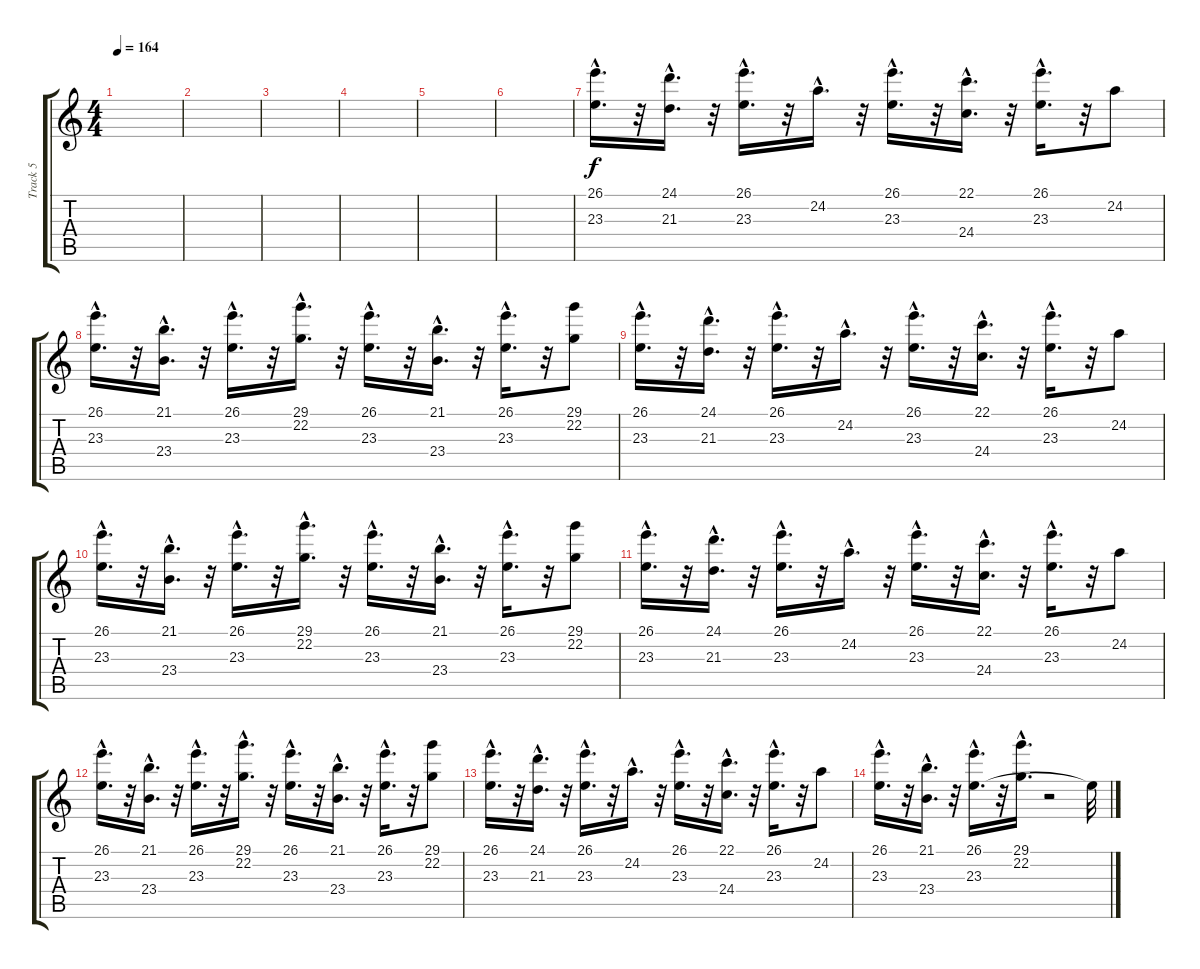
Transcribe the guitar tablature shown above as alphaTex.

\track ("Track 5" "Track 5") {instrument stringensemble1}
\staff {score tabs}
\tuning (D4 A3 F3 C3 G2 D2) {hide}
\ts (4 4)
\tempo 164
\clef g2
\ks c
|
|
|
|
|
|
(26.1{hac} 23.3{hac}).16{d} r.32 (24.1{hac} 21.3{hac}).16{d} r.32 (26.1{hac} 23.3{hac}).16{d} r.32 24.2{hac}.16{d} r.32 (26.1{hac} 23.3{hac}).16{d} r.32 (22.1{hac} 24.4{hac}).16{d} r.32 (26.1{hac} 23.3{hac}).16{d} r.32 24.2.8 |
(26.1{hac} 23.3{hac}).16{d} r.32 (21.1{hac} 23.4{hac}).16{d} r.32 (26.1{hac} 23.3{hac}).16{d} r.32 (29.1{hac} 22.2{hac}).16{d} r.32 (26.1{hac} 23.3{hac}).16{d} r.32 (21.1{hac} 23.4{hac}).16{d} r.32 (26.1{hac} 23.3{hac}).16{d} r.32 (29.1 22.2).8 |
(26.1{hac} 23.3{hac}).16{d} r.32 (24.1{hac} 21.3{hac}).16{d} r.32 (26.1{hac} 23.3{hac}).16{d} r.32 24.2{hac}.16{d} r.32 (26.1{hac} 23.3{hac}).16{d} r.32 (22.1{hac} 24.4{hac}).16{d} r.32 (26.1{hac} 23.3{hac}).16{d} r.32 24.2.8 |
(26.1{hac} 23.3{hac}).16{d} r.32 (21.1{hac} 23.4{hac}).16{d} r.32 (26.1{hac} 23.3{hac}).16{d} r.32 (29.1{hac} 22.2{hac}).16{d} r.32 (26.1{hac} 23.3{hac}).16{d} r.32 (21.1{hac} 23.4{hac}).16{d} r.32 (26.1{hac} 23.3{hac}).16{d} r.32 (29.1 22.2).8 |
(26.1{hac} 23.3{hac}).16{d} r.32 (24.1{hac} 21.3{hac}).16{d} r.32 (26.1{hac} 23.3{hac}).16{d} r.32 24.2{hac}.16{d} r.32 (26.1{hac} 23.3{hac}).16{d} r.32 (22.1{hac} 24.4{hac}).16{d} r.32 (26.1{hac} 23.3{hac}).16{d} r.32 24.2.8 |
(26.1{hac} 23.3{hac}).16{d} r.32 (21.1{hac} 23.4{hac}).16{d} r.32 (26.1{hac} 23.3{hac}).16{d} r.32 (29.1{hac} 22.2{hac}).16{d} r.32 (26.1{hac} 23.3{hac}).16{d} r.32 (21.1{hac} 23.4{hac}).16{d} r.32 (26.1{hac} 23.3{hac}).16{d} r.32 (29.1 22.2).8 |
(26.1{hac} 23.3{hac}).16{d} r.32 (24.1{hac} 21.3{hac}).16{d} r.32 (26.1{hac} 23.3{hac}).16{d} r.32 24.2{hac}.16{d} r.32 (26.1{hac} 23.3{hac}).16{d} r.32 (22.1{hac} 24.4{hac}).16{d} r.32 (26.1{hac} 23.3{hac}).16{d} r.32 24.2.8 |
(26.1{hac} 23.3{hac}).16{d} r.32 (21.1{hac} 23.4{hac}).16{d} r.32 (26.1{hac} 23.3{hac}).16{d} r.32 (29.1{hac} 22.2{hac}).16{d} r.2 23.3{t}.32
